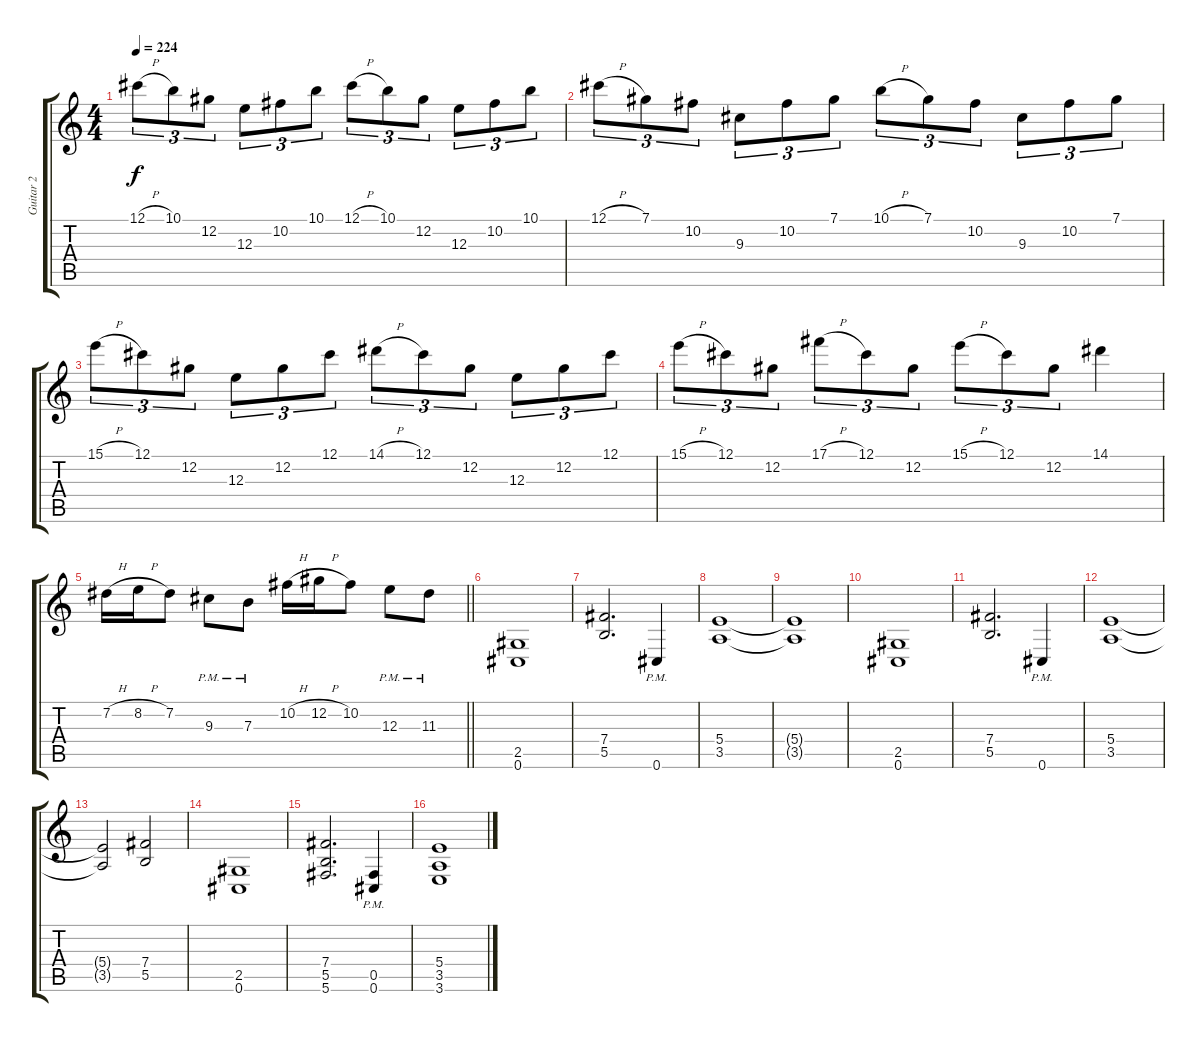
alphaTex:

\track ("Guitar 2" "Guitar 2") {instrument distortionguitar}
\staff {score tabs}
\tuning (Db4 Ab3 E3 B2 Gb2 Db2) {hide}
\ts (4 4)
\tempo 224
\clef g2
\ks c
12.1{h}.8{tu (3 2) dy f} 10.1.8{tu (3 2)} 12.2.8{tu (3 2)} 12.3.8{tu (3 2)} 10.2.8{tu (3 2)} 10.1.8{tu (3 2)} 12.1{h}.8{tu (3 2)} 10.1.8{tu (3 2)} 12.2.8{tu (3 2)} 12.3.8{tu (3 2)} 10.2.8{tu (3 2)} 10.1.8{tu (3 2)} |
12.1{h}.8{tu (3 2)} 7.1.8{tu (3 2)} 10.2.8{tu (3 2)} 9.3.8{tu (3 2)} 10.2.8{tu (3 2)} 7.1.8{tu (3 2)} 10.1{h}.8{tu (3 2)} 7.1.8{tu (3 2)} 10.2.8{tu (3 2)} 9.3.8{tu (3 2)} 10.2.8{tu (3 2)} 7.1.8{tu (3 2)} |
15.1{h}.8{tu (3 2)} 12.1.8{tu (3 2)} 12.2.8{tu (3 2)} 12.3.8{tu (3 2)} 12.2.8{tu (3 2)} 12.1.8{tu (3 2)} 14.1{h}.8{tu (3 2)} 12.1.8{tu (3 2)} 12.2.8{tu (3 2)} 12.3.8{tu (3 2)} 12.2.8{tu (3 2)} 12.1.8{tu (3 2)} |
15.1{h}.8{tu (3 2)} 12.1.8{tu (3 2)} 12.2.8{tu (3 2)} 17.1{h}.8{tu (3 2)} 12.1.8{tu (3 2)} 12.2.8{tu (3 2)} 15.1{h}.8{tu (3 2)} 12.1.8{tu (3 2)} 12.2.8{tu (3 2)} 14.1.4 |
\barLineRight lightlight
7.2{h}.16 8.2{h}.16 7.2.8 9.3{pm}.8 7.3{pm}.8 10.2{h}.16 12.2{h}.16 10.2.8 12.3{pm}.8 11.3{pm}.8 |
(2.5 0.6).1{balance 8} |
(7.4 5.5).2{d} 0.6{pm}.4 |
(5.4 3.5).1 |
(5.4{t} 3.5{t}).1 |
(2.5 0.6).1 |
(7.4 5.5).2{d} 0.6{pm}.4 |
(5.4 3.5).1 |
(5.4{t} 3.5{t}).2 (7.4 5.5).2 |
(2.5 0.6).1 |
(7.4 5.5 5.6).2{d} (0.5{pm} 0.6{pm}).4 |
(5.4 3.5 3.6).1
